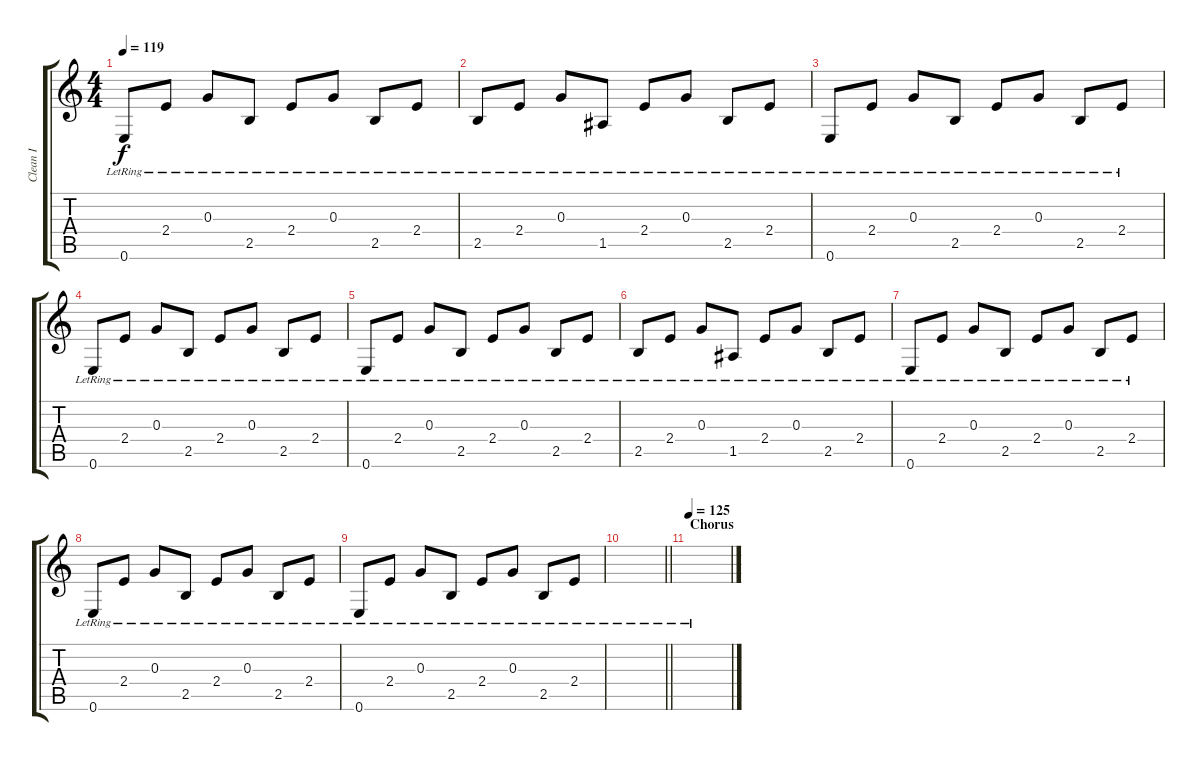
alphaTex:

\track ("Clean I" "Clean I") {instrument electricguitarclean}
\staff {score tabs}
\tuning (E4 B3 G3 D3 A2 E2) {hide}
\ts (4 4)
\tempo 119
\clef g2
\ks c
0.6{lr}.8{dy f} 2.4{lr}.8 0.3{lr}.8 2.5{lr}.8 2.4{lr}.8 0.3{lr}.8 2.5{lr}.8 2.4{lr}.8 |
2.5{lr}.8 2.4{lr}.8 0.3{lr}.8 1.5{lr}.8 2.4{lr}.8 0.3{lr}.8 2.5{lr}.8 2.4{lr}.8 |
0.6{lr}.8 2.4{lr}.8 0.3{lr}.8 2.5{lr}.8 2.4{lr}.8 0.3{lr}.8 2.5{lr}.8 2.4{lr}.8 |
0.6{lr}.8 2.4{lr}.8 0.3{lr}.8 2.5{lr}.8 2.4{lr}.8 0.3{lr}.8 2.5{lr}.8 2.4{lr}.8 |
0.6{lr}.8 2.4{lr}.8 0.3{lr}.8 2.5{lr}.8 2.4{lr}.8 0.3{lr}.8 2.5{lr}.8 2.4{lr}.8 |
2.5{lr}.8 2.4{lr}.8 0.3{lr}.8 1.5{lr}.8 2.4{lr}.8 0.3{lr}.8 2.5{lr}.8 2.4{lr}.8 |
0.6{lr}.8 2.4{lr}.8 0.3{lr}.8 2.5{lr}.8 2.4{lr}.8 0.3{lr}.8 2.5{lr}.8 2.4{lr}.8 |
0.6{lr}.8 2.4{lr}.8 0.3{lr}.8 2.5{lr}.8 2.4{lr}.8 0.3{lr}.8 2.5{lr}.8 2.4{lr}.8 |
0.6{lr}.8 2.4{lr}.8 0.3{lr}.8 2.5{lr}.8 2.4{lr}.8 0.3{lr}.8 2.5{lr}.8 2.4{lr}.8 |
\barLineRight lightlight
|
\section ("" "Chorus")
\tempo 125
